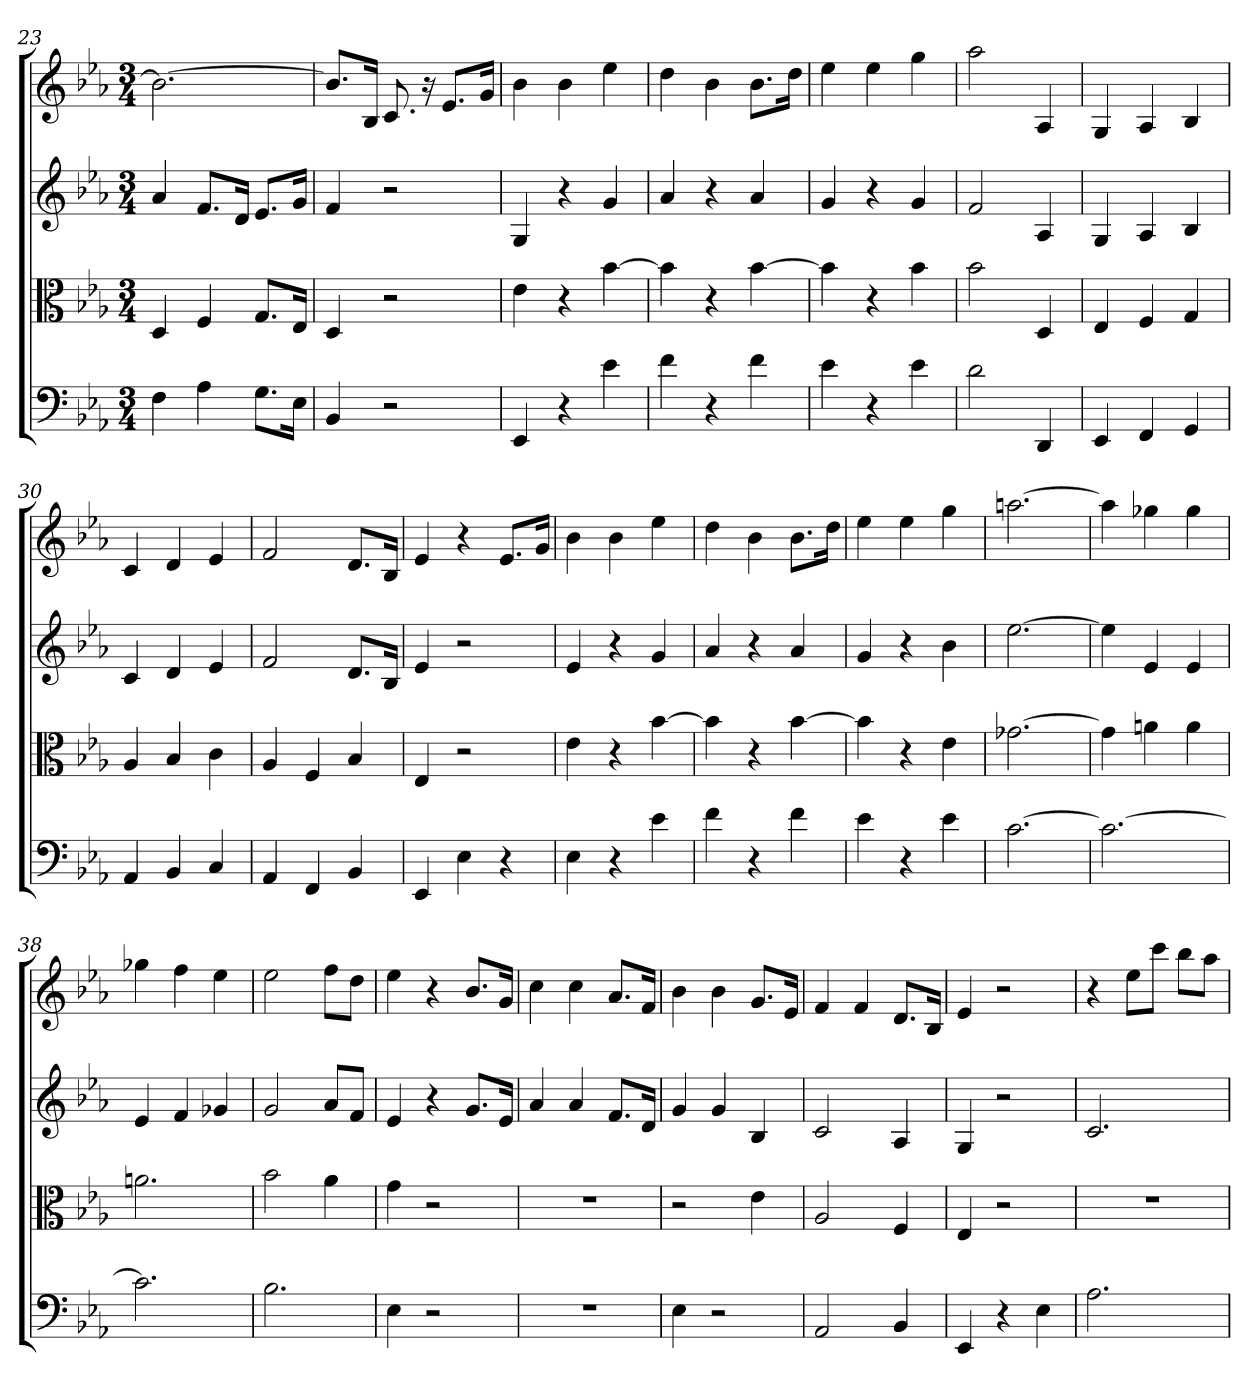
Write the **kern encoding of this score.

**kern	**kern	**kern	**kern
*part4	*part3	*part2	*part1
*staff4	*staff3	*staff2	*staff1
*clefF4	*clefC3	*clefG2	*clefG2
*k[b-e-a-]	*k[b-e-a-]	*k[b-e-a-]	*k[b-e-a-]
*E-:	*E-:	*E-:	*E-:
*M3/4	*M3/4	*M3/4	*M3/4
=23	=23	=23	=23
4F	4D	4a-	2.b-_
4A-	4F	8.f/L	.
.	.	16d/Jk	.
8.G\L	8.G/L	8.e-/L	.
16E-\Jk	16E-/Jk	16g/Jk	.
=24	=24	=24	=24
4BB-	4D	4f	8.b-/L]
.	.	.	16B-/Jk
2r	2r	2r	8.c
.	.	.	16r
.	.	.	8.e-/L
.	.	.	16g/Jk
=25	=25	=25	=25
4EE-	4e-	4G	4b-
4r	4r	4r	4b-
4e-	[4b-	4g	4ee-
=26	=26	=26	=26
4f	4b-]	4a-	4dd
4r	4r	4r	4b-
4f	[4b-	4a-	8.b-\L
.	.	.	16dd\Jk
=27	=27	=27	=27
4e-	4b-]	4g	4ee-
4r	4r	4r	4ee-
4e-	4b-	4g	4gg
=28	=28	=28	=28
2d	2b-	2f	2aa-
4DD	4D	4A-	4A-
=29	=29	=29	=29
4EE-	4E-	4G	4G
4FF	4F	4A-	4A-
4GG	4G	4B-	4B-
=30	=30	=30	=30
4AA-	4A-	4c	4c
4BB-	4B-	4d	4d
4C	4c	4e-	4e-
=31	=31	=31	=31
4AA-	4A-	2f	2f
4FF	4F	.	.
4BB-	4B-	8.d/L	8.d/L
.	.	16B-/Jk	16B-/Jk
=32	=32	=32	=32
4EE-	4E-	4e-	4e-
4E-	2r	2r	4r
4r	.	.	8.e-/L
.	.	.	16g/Jk
=33	=33	=33	=33
4E-	4e-	4e-	4b-
4r	4r	4r	4b-
4e-	[4b-	4g	4ee-
=34	=34	=34	=34
4f	4b-]	4a-	4dd
4r	4r	4r	4b-
4f	[4b-	4a-	8.b-\L
.	.	.	16dd\Jk
=35	=35	=35	=35
4e-	4b-]	4g	4ee-
4r	4r	4r	4ee-
4e-	4e-	4b-	4gg
=36	=36	=36	=36
[2.c	[2.g-X	[2.ee-	[2.aan
=37	=37	=37	=37
2.c_	4g-]	4ee-]	4aa]
.	4an	4e-	4gg-X
.	4a	4e-	4gg-
=38	=38	=38	=38
2.c]	2.an	4e-	4gg-X
.	.	4f	4ff
.	.	4g-X	4ee-
=39	=39	=39	=39
2.B-	2b-	2g	2ee-
.	4a-	8a-/L	8ff\L
.	.	8f/J	8dd\J
=40	=40	=40	=40
4E-	4g	4e-	4ee-
2r	2r	4r	4r
.	.	8.g/L	8.b-/L
.	.	16e-/Jk	16g/Jk
=41	=41	=41	=41
2.r	2.r	4a-	4cc
.	.	4a-	4cc
.	.	8.f/L	8.a-/L
.	.	16d/Jk	16f/Jk
=42	=42	=42	=42
4E-	2r	4g	4b-
2r	.	4g	4b-
.	4e-	4B-	8.g/L
.	.	.	16e-/Jk
=43	=43	=43	=43
2AA-	2A-	2c	4f
.	.	.	4f
4BB-	4F	4A-	8.d/L
.	.	.	16B-/Jk
=44	=44	=44	=44
4EE-	4E-	4G	4e-
4r	2r	2r	2r
4E-	.	.	.
=45	=45	=45	=45
2.A-	2.r	2.c	4r
.	.	.	8ee-\L
.	.	.	8ccc\J
.	.	.	8bb-\L
.	.	.	8aa-\J
=	=	=	=
*-	*-	*-	*-
